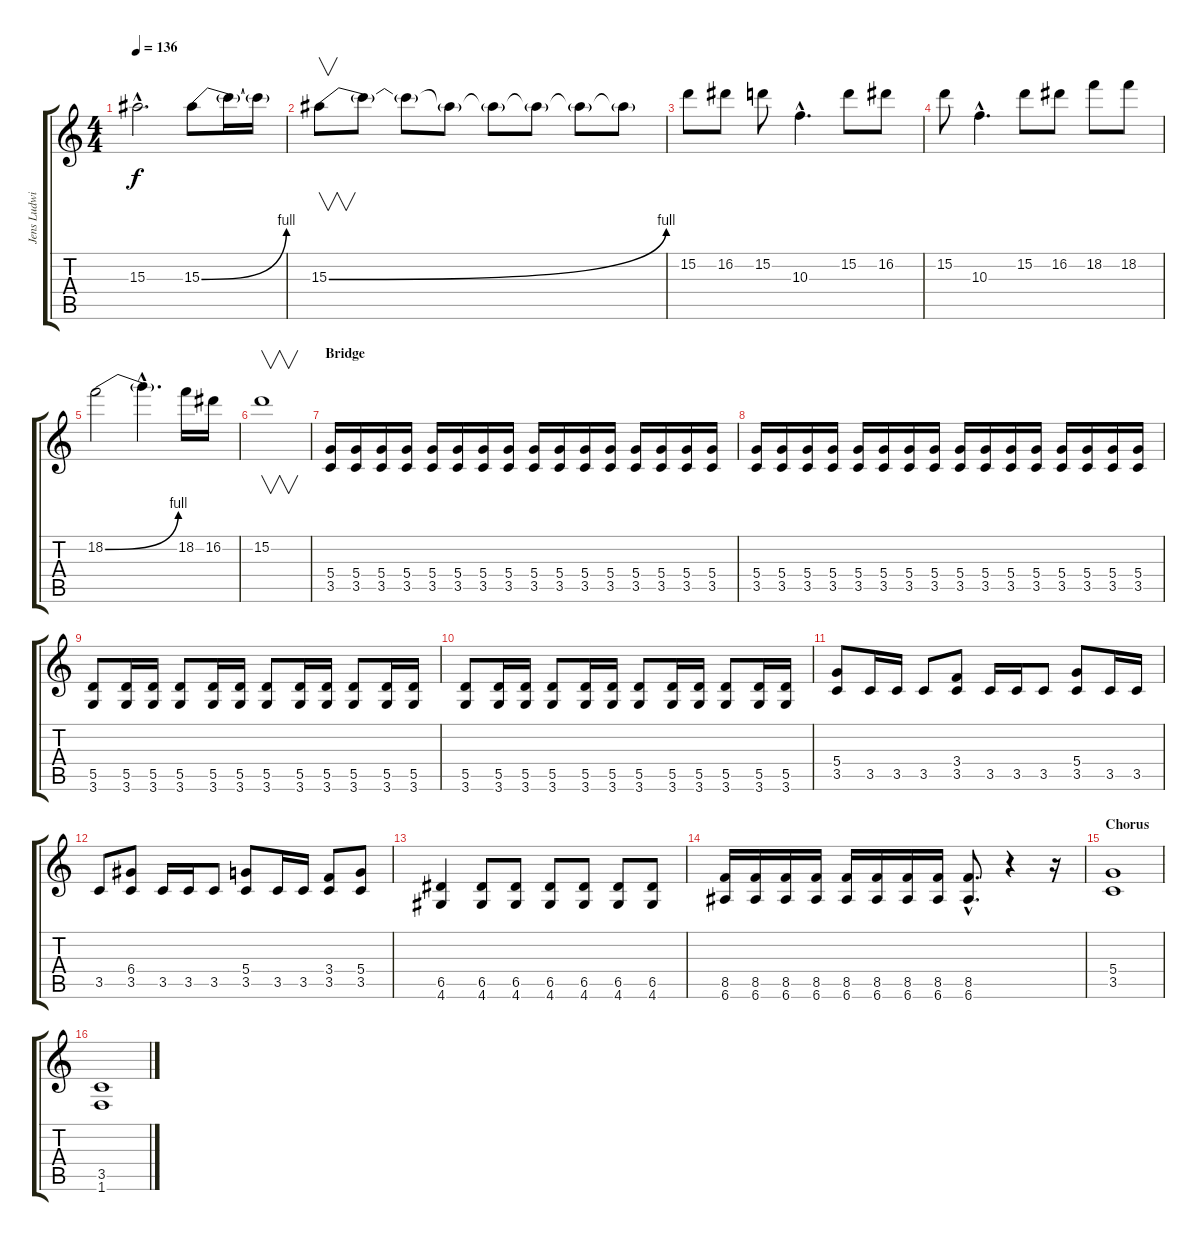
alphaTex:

\track ("Jens Ludwig" "Jens Ludwi") {instrument distortionguitar}
\staff {score tabs}
\tuning (E4 B3 G3 D3 A2 E2) {hide}
\ts (4 4)
\tempo 136
\clef g2
\ks c
15.3{hac}.2{d dy f} 15.3{be (bend 0 0 60 4)}.8 15.3{t}.16 15.3{t}.16 |
15.3{be (bend 0 0 60 4)}.8{v} 15.3{t}.8 15.3{t}.8 15.3{t}.8 15.3{t}.8 15.3{t}.8 15.3{t}.8 15.3{t}.8 |
15.2.8 16.2.8 15.2.8 10.3{hac}.4{d} 15.2.8 16.2.8 |
15.2.8 10.3{hac}.4{d} 15.2.8 16.2.8 18.2.8 18.2.8 |
18.2{be (bend 0 0 60 4)}.2 18.2{hac t}.4{d} 18.2.16 16.2.16 |
15.2.1{v} |
\section ("" "Bridge")
(5.4 3.5).16{volume 11} (5.4 3.5).16 (5.4 3.5).16 (5.4 3.5).16 (5.4 3.5).16 (5.4 3.5).16 (5.4 3.5).16 (5.4 3.5).16 (5.4 3.5).16 (5.4 3.5).16 (5.4 3.5).16 (5.4 3.5).16 (5.4 3.5).16 (5.4 3.5).16 (5.4 3.5).16 (5.4 3.5).16 |
(5.4 3.5).16 (5.4 3.5).16 (5.4 3.5).16 (5.4 3.5).16 (5.4 3.5).16 (5.4 3.5).16 (5.4 3.5).16 (5.4 3.5).16 (5.4 3.5).16 (5.4 3.5).16 (5.4 3.5).16 (5.4 3.5).16 (5.4 3.5).16 (5.4 3.5).16 (5.4 3.5).16 (5.4 3.5).16 |
(5.5 3.6).8 (5.5 3.6).16 (5.5 3.6).16 (5.5 3.6).8 (5.5 3.6).16 (5.5 3.6).16 (5.5 3.6).8 (5.5 3.6).16 (5.5 3.6).16 (5.5 3.6).8 (5.5 3.6).16 (5.5 3.6).16 |
(5.5 3.6).8 (5.5 3.6).16 (5.5 3.6).16 (5.5 3.6).8 (5.5 3.6).16 (5.5 3.6).16 (5.5 3.6).8 (5.5 3.6).16 (5.5 3.6).16 (5.5 3.6).8 (5.5 3.6).16 (5.5 3.6).16 |
(5.4 3.5).8 3.5.16 3.5.16 3.5.8 (3.4 3.5).8 3.5.16 3.5.16 3.5.8 (5.4 3.5).8 3.5.16 3.5.16 |
3.5.8 (6.4 3.5).8 3.5.16 3.5.16 3.5.8 (5.4 3.5).8 3.5.16 3.5.16 (3.4 3.5).8 (5.4 3.5).8 |
(6.5 4.6).4 (6.5 4.6).8 (6.5 4.6).8 (6.5 4.6).8 (6.5 4.6).8 (6.5 4.6).8 (6.5 4.6).8 |
(8.5 6.6).16 (8.5 6.6).16 (8.5 6.6).16 (8.5 6.6).16 (8.5 6.6).16 (8.5 6.6).16 (8.5 6.6).16 (8.5 6.6).16 (8.5{hac} 6.6{hac}).8{d} r.4 r.16 |
\section ("" "Chorus")
(5.4 3.5).1 |
(3.5 1.6).1
